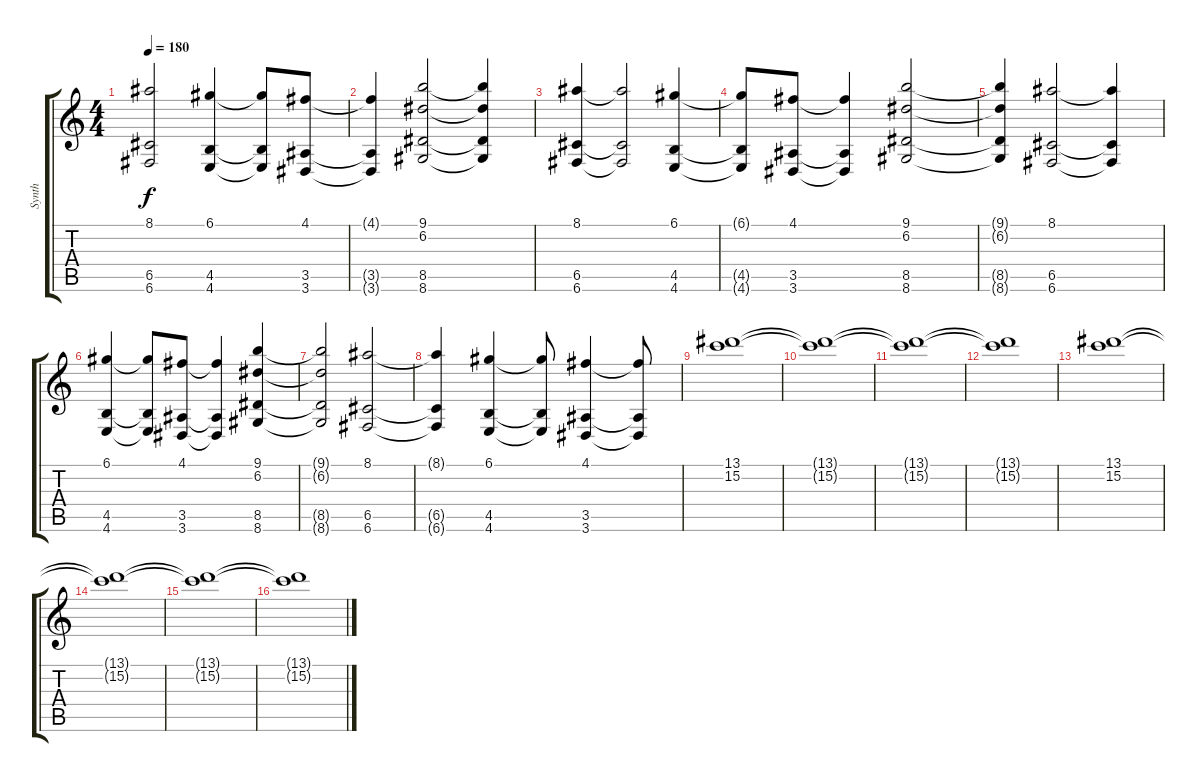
\track ("Synth" "Synth") {instrument stringensemble1}
\staff {score tabs}
\tuning (D5 A4 F4 C4 G3 C3) {hide}
\ts (4 4)
\tempo 180
\clef g2
\ks c
(8.1{t} 6.5{t} 6.6{t}).2{dy f} (6.1 4.5 4.6).4 (6.1{t} 4.5{t} 4.6{t}).8 (4.1 3.5 3.6).8 |
(4.1{t} 3.5{t} 3.6{t}).4 (9.1 6.2 8.5 8.6).2 (9.1{t} 6.2{t} 8.5{t} 8.6{t}).4 |
(8.1 6.5 6.6).4 (8.1{t} 6.5{t} 6.6{t}).2 (6.1 4.5 4.6).4 |
(6.1{t} 4.5{t} 4.6{t}).8 (4.1 3.5 3.6).8 (4.1{t} 3.5{t} 3.6{t}).4 (9.1 6.2 8.5 8.6).2 |
(9.1{t} 6.2{t} 8.5{t} 8.6{t}).4 (8.1 6.5 6.6).2 (8.1{t} 6.5{t} 6.6{t}).4 |
(6.1 4.5 4.6).4 (6.1{t} 4.5{t} 4.6{t}).8 (4.1 3.5 3.6).8 (4.1{t} 3.5{t} 3.6{t}).4 (9.1 6.2 8.5 8.6).4 |
(9.1{t} 6.2{t} 8.5{t} 8.6{t}).2 (8.1 6.5 6.6).2 |
(8.1{t} 6.5{t} 6.6{t}).4 (6.1 4.5 4.6).4 (6.1{t} 4.5{t} 4.6{t}).8 (4.1 3.5 3.6).4 (4.1{t} 3.5{t} 3.6{t}).8 |
(13.1 15.2).1 |
(13.1{t} 15.2{t}).1 |
(13.1{t} 15.2{t}).1 |
(13.1{t} 15.2{t}).1 |
(13.1 15.2).1 |
(13.1{t} 15.2{t}).1 |
(13.1{t} 15.2{t}).1 |
(13.1{t} 15.2{t}).1
